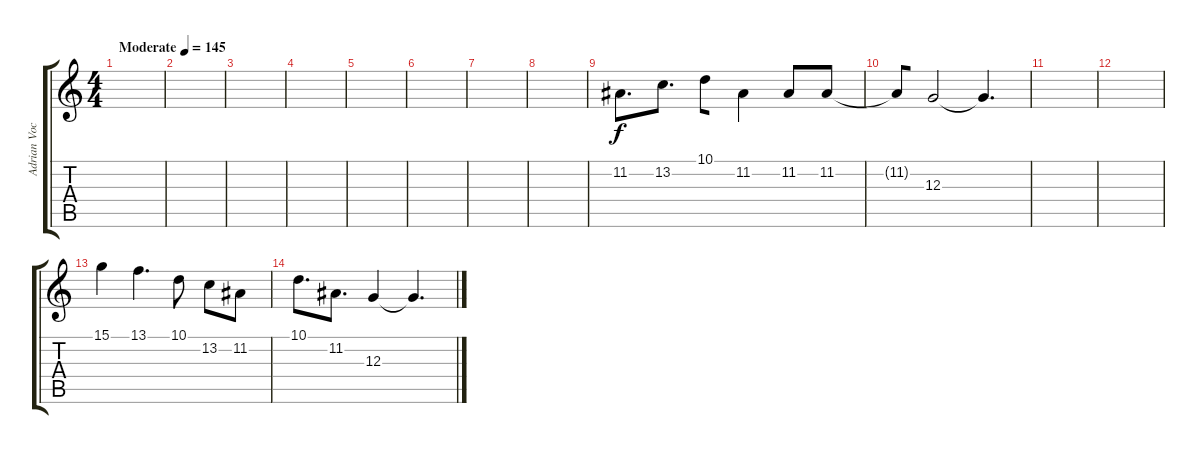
\track ("Adrian Vocal" "Adrian Voc") {instrument trumpet}
\staff {score tabs}
\tuning (E4 B3 G3 D3 A2 E2) {hide}
\ts (4 4)
\tempo (145 "Moderate")
\clef g2
\ks c
|
|
|
|
|
|
|
|
11.2.8{d beam merge} 13.2.8{d} 10.1.8{beam merge} 11.2.4 11.2.8{beam merge} 11.2.8 |
11.2{t}.8{beam merge} 12.3.2 12.3{t}.4{d} |
|
|
15.1.4{beam merge} 13.1.4{d} 10.1.8 13.2.8 11.2.8 |
10.1.8{d} 11.2.8{d} 12.3.4 12.3{t}.4{d dy f}
